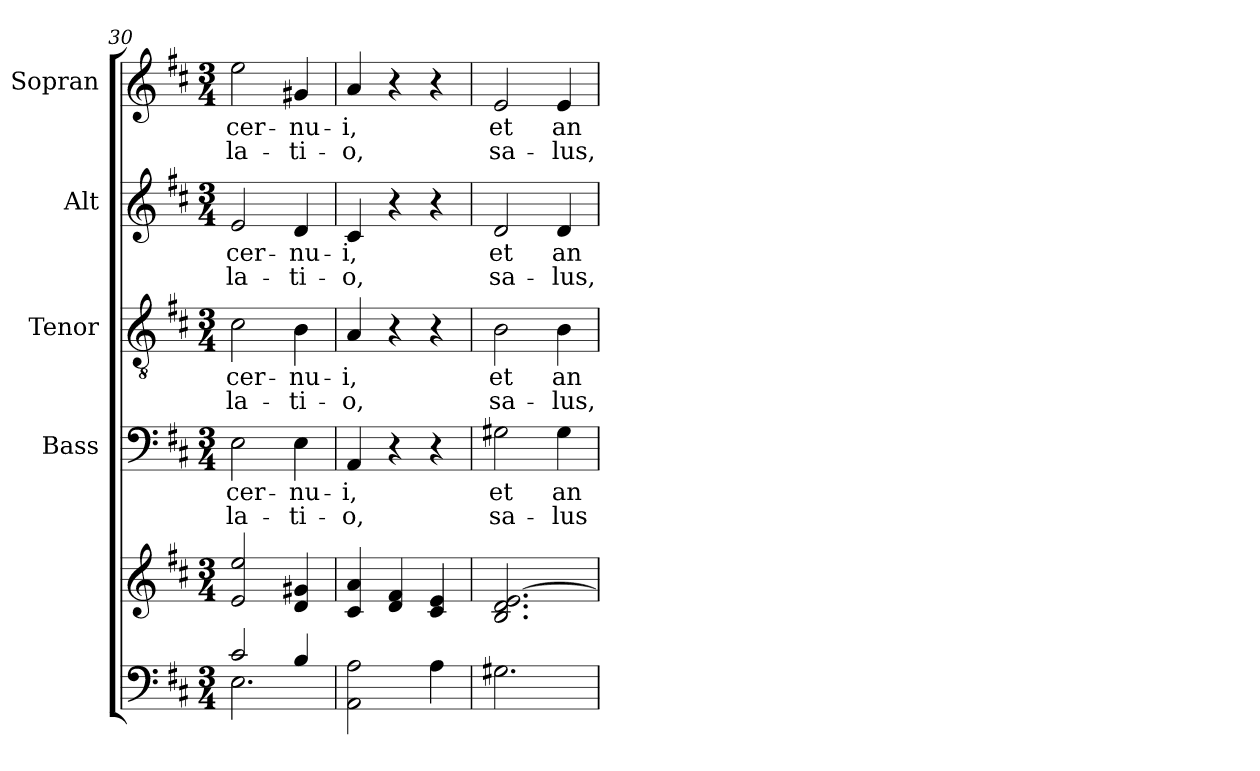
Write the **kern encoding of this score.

**kern	**kern	**kern	**text	**text	**kern	**text	**text	**kern	**text	**text	**kern	**text	**text
*part5	*part5	*part4	*part4	*part4	*part3	*part3	*part3	*part2	*part2	*part2	*part1	*part1	*part1
*staff6	*staff5	*staff4	*staff4	*staff4	*staff3	*staff3	*staff3	*staff2	*staff2	*staff2	*staff1	*staff1	*staff1
*	*	*I"Bass	*	*	*I"Tenor	*	*	*I"Alt	*	*	*I"Sopran	*	*
*	*	*I'B.	*	*	*I'T.	*	*	*I'A.	*	*	*I'S.	*	*
!!LO:LB:g=z
*clefF4	*clefG2	*clefF4	*	*	*clefGv2	*	*	*clefG2	*	*	*clefG2	*	*
*k[f#c#]	*k[f#c#]	*k[f#c#]	*	*	*k[f#c#]	*	*	*k[f#c#]	*	*	*k[f#c#]	*	*
*D:	*D:	*D:	*	*	*D:	*	*	*D:	*	*	*D:	*	*
*M3/4	*M3/4	*M3/4	*	*	*M3/4	*	*	*M3/4	*	*	*M3/4	*	*
=30	=30	=30	=30	=30	=30	=30	=30	=30	=30	=30	=30	=30	=30
*^	*	*	*	*	*	*	*	*	*	*	*	*	*
!	!	!	!	!LO:LY:b	!LO:LY:b	!	!LO:LY:b	!LO:LY:b	!	!LO:LY:b	!LO:LY:b	!	!LO:LY:b	!LO:LY:b
2c#/	2.E\	2e/ 2ee/	2E\	cer-	-la-	2c#\	cer-	-la-	2e/	cer-	-la-	2ee\	cer-	-la-
!	!	!	!	!LO:LY:b	!LO:LY:b	!	!LO:LY:b	!LO:LY:b	!	!LO:LY:b	!LO:LY:b	!	!LO:LY:b	!LO:LY:b
4B/	.	4d/ 4g#X/	4E\	-nu-	-ti-	4B\	-nu-	-ti-	4d/	-nu-	-ti-	4g#X/	-nu-	-ti-
*v	*v	*	*	*	*	*	*	*	*	*	*	*	*	*
=31	=31	=31	=31	=31	=31	=31	=31	=31	=31	=31	=31	=31	=31
!	!	!	!LO:LY:b	!LO:LY:b	!	!LO:LY:b	!LO:LY:b	!	!LO:LY:b	!LO:LY:b	!	!LO:LY:b	!LO:LY:b
2AA\ 2A\	4c#/ 4a/	4AA/	-i,	-o,	4A/	-i,	-o,	4c#/	-i,	-o,	4a/	-i,	-o,
.	4d/ 4f#/	4r	.	.	4r	.	.	4r	.	.	4r	.	.
4A\	4c#/ 4e/	4r	.	.	4r	.	.	4r	.	.	4r	.	.
=32	=32	=32	=32	=32	=32	=32	=32	=32	=32	=32	=32	=32	=32
!	!	!	!LO:LY:b	!LO:LY:b	!	!LO:LY:b	!LO:LY:b	!	!LO:LY:b	!LO:LY:b	!	!LO:LY:b	!LO:LY:b
2.G#X\	2.B/ 2.d/ [>2.e/	2G#X\	et	sa-	2B\	et	sa-	2d/	et	sa-	2e/	et	sa-
!	!	!	!LO:LY:b	!LO:LY:b	!	!LO:LY:b	!LO:LY:b	!	!LO:LY:b	!LO:LY:b	!	!LO:LY:b	!LO:LY:b
.	.	4G#\	an-	-lus	4B\	an-	-lus,	4d/	an-	-lus,	4e/	an-	-lus,
=	=	=	=	=	=	=	=	=	=	=	=	=	=
*-	*-	*-	*-	*-	*-	*-	*-	*-	*-	*-	*-	*-	*-
